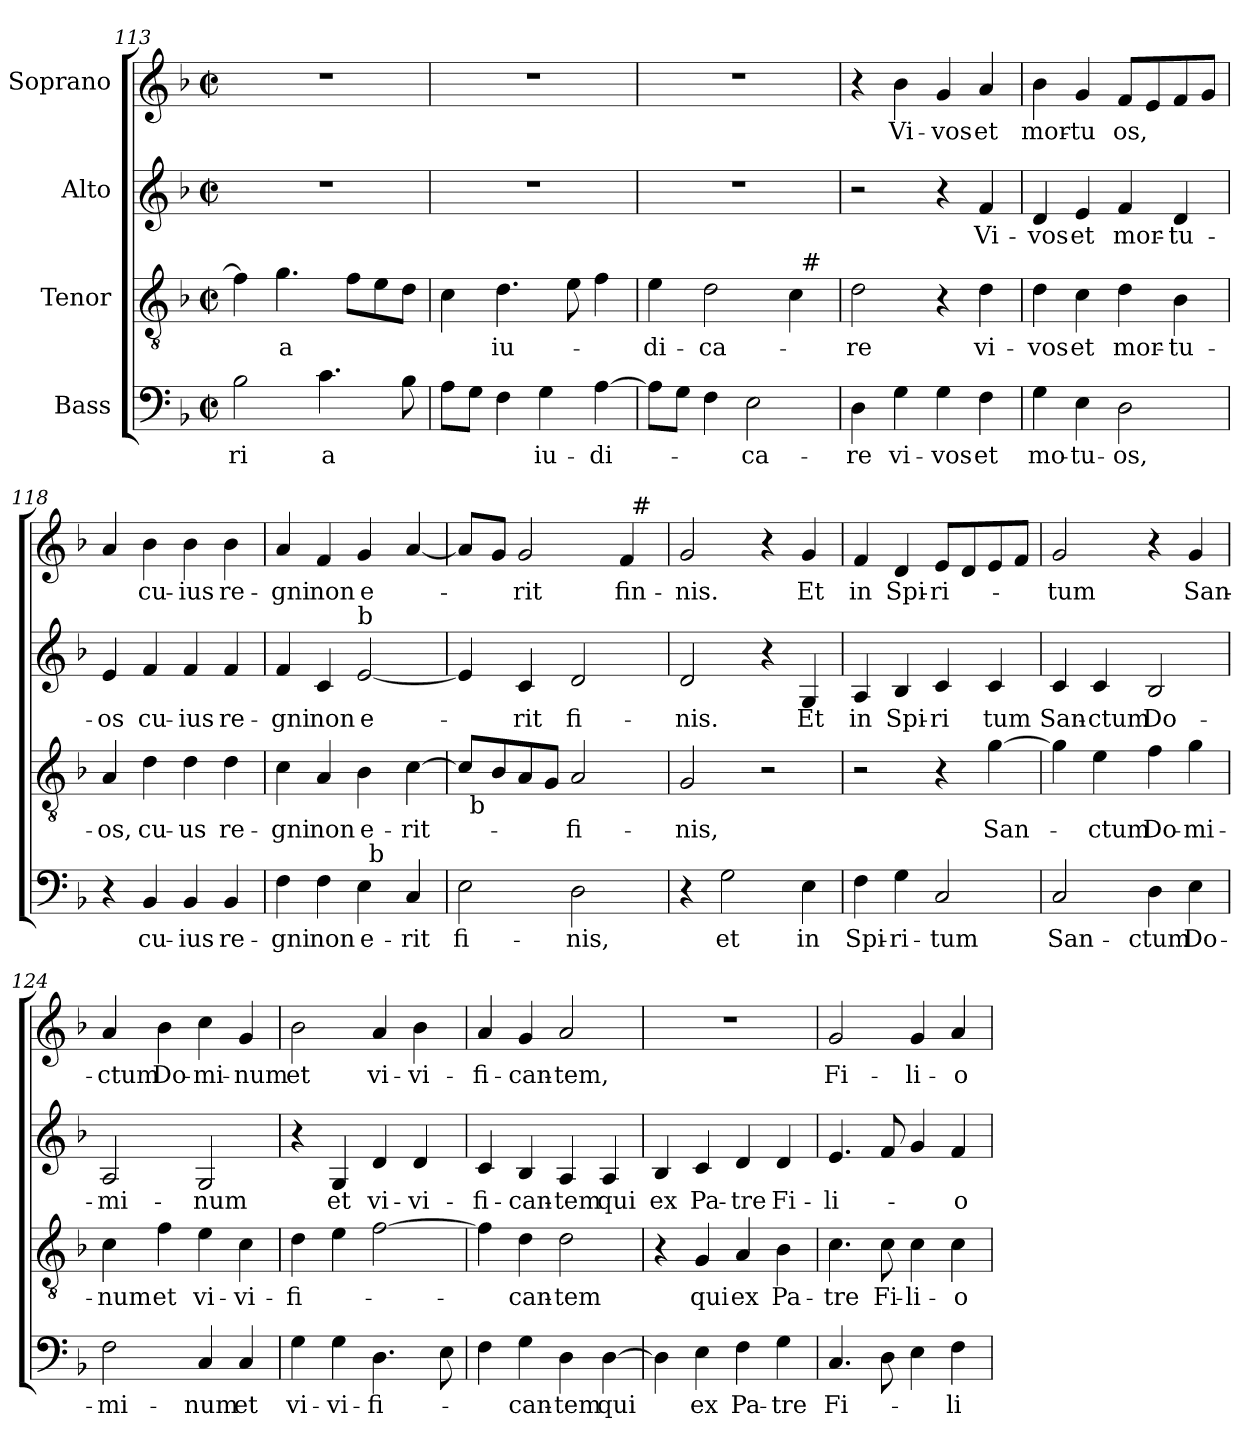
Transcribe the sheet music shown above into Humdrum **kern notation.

**kern	**text	**kern	**text	**kern	**text	**kern	**text
*part4	*part4	*part3	*part3	*part2	*part2	*part1	*part1
*staff4	*staff4	*staff3	*staff3	*staff2	*staff2	*staff1	*staff1
*I"Bass	*	*I"Tenor	*	*I"Alto	*	*I"Soprano	*
*clefF4	*	*clefGv2	*	*clefG2	*	*clefG2	*
*k[b-]	*	*k[b-]	*	*k[b-]	*	*k[b-]	*
*F:	*	*F:	*	*F:	*	*F:	*
*M2/2	*	*M2/2	*	*M2/2	*	*M2/2	*
*met(c|)	*	*met(c|)	*	*met(c|)	*	*met(c|)	*
=113	=113	=113	=113	=113	=113	=113	=113
2B-\	-ri	4f\]	.	1r	.	1r	.
.	.	4.g\	-a	.	.	.	.
4.c\	a	.	.	.	.	.	.
.	.	8f\L	.	.	.	.	.
.	.	8e\	.	.	.	.	.
8B-\	.	8d\J	.	.	.	.	.
!!LO:PB:g=z
=114	=114	=114	=114	=114	=114	=114	=114
8A\L	.	4c\	.	1r	.	1r	.
8G\J	.	.	.	.	.	.	.
4F\	.	4.d\	iu-	.	.	.	.
4G\	iu-	.	.	.	.	.	.
.	.	8e\	.	.	.	.	.
[4A\	-di-	4f\	.	.	.	.	.
=115	=115	=115	=115	=115	=115	=115	=115
*	*	*^	*	*	*	*	*
8A\L]	.	4e\	2ryy	-di-	1r	.	1r	.
8G\J	.	.	.	.	.	.	.	.
4F\	.	2d\	.	-ca-	.	.	.	.
2E\	-ca-	.	4ryy	.	.	.	.	.
.	.	4c\	32ryy	.	.	.	.	.
!	!	!	!LO:TX:a:t=#	!	!	!	!	!
.	.	.	8..ryy	.	.	.	.	.
*	*	*v	*v	*	*	*	*	*
=116	=116	=116	=116	=116	=116	=116	=116
4D\	-re	2d\	-re	2r	.	4r	.
4G\	vi-	.	.	.	.	4b-\	Vi-
4G\	-vos	4r	.	4r	.	4g/	-vos
4F\	et	4d\	vi-	4f/	Vi-	4a/	et
=117	=117	=117	=117	=117	=117	=117	=117
4G\	mo-	4d\	-vos	4d/	-vos	4b-\	mor-
4E\	-tu-	4c\	et	4e/	et	4g/	-tu
2D\	-os,	4d\	mor-	4f/	mor-	8f/L	os,
.	.	.	.	.	.	8e/	.
.	.	4B-\	-tu-	4d/	-tu-	8f/	.
.	.	.	.	.	.	8g/J	.
=118	=118	=118	=118	=118	=118	=118	=118
4r	.	4A/	-os,	4e/	-os	4a/	.
4BB-/	cu-	4d\	cu-	4f/	cu-	4b-\	cu-
4BB-/	-ius	4d\	-us	4f/	-ius	4b-\	-ius
4BB-/	re-	4d\	re-	4f/	re-	4b-\	re-
=119	=119	=119	=119	=119	=119	=119	=119
*^	*	*	*	*	*	*	*
4F\	2ryy	-gni	4c\	-gni	4f/	-gni	4a/	-gni
4F\	.	non	4A/	non	4c/	non	4f/	non
!	!	!	!	!	!LO:TX:a:t=b	!	!	!
4E\	32ryy	e-	4B-\	e-	[2e/	e-	4g/	e-
!	!LO:TX:a:t=b	!	!	!	!	!	!	!
.	4...ryy	.	.	.	.	.	.	.
4C/	.	-rit	[4c\	-rit-	.	.	[4a/	.
*v	*v	*	*	*	*	*	*	*
!!LO:LB:g=z
=120	=120	=120	=120	=120	=120	=120	=120
*	*	*^	*	*	*	*^	*
2E\	fi-	8c/L]	32ryy	.	4e/]	.	8a/L]	2ryy	.
!	!	!	!LO:TX:b:t=b	!	!	!	!	!	!
.	.	.	2ryy	.	.	.	.	.	.
.	.	8B-/	.	.	.	.	8g/J	.	.
.	.	8A/	.	.	4c/	-rit	2g/	.	-rit
.	.	8G/J	.	.	.	.	.	.	.
2D\	-nis,	2A/	.	-fi-	2d/	fi-	.	4ryy	.
.	.	.	4...ryy	.	.	.	.	.	.
.	.	.	.	.	.	.	4f/	32ryy	fin-
!	!	!	!	!	!	!	!	!LO:TX:a:t=#	!
.	.	.	.	.	.	.	.	8..ryy	.
*	*	*v	*v	*	*	*	*v	*v	*
=121	=121	=121	=121	=121	=121	=121	=121
4r	.	2G/	-nis,	2d/	-nis.	2g/	-nis.
2G\	et	.	.	.	.	.	.
.	.	2r	.	4r	.	4r	.
4E\	in	.	.	4G/	Et	4g/	Et
=122	=122	=122	=122	=122	=122	=122	=122
4F\	Spi-	2r	.	4A/	in	4f/	in
4G\	-ri-	.	.	4B-/	Spi-	4d/	Spi-
2C/	-tum	4r	.	4c/	-ri	8e/L	-ri-
.	.	.	.	.	.	8d/	.
.	.	[4g\	San-	4c/	tum	8e/	.
.	.	.	.	.	.	8f/J	.
=123	=123	=123	=123	=123	=123	=123	=123
2C/	San-	4g\]	.	4c/	San-	2g/	-tum
.	.	4e\	-ctum	4c/	-ctum	.	.
4D\	-ctum	4f\	Do-	2B-/	Do-	4r	.
4E\	Do-	4g\	-mi-	.	.	4g/	San-
=124	=124	=124	=124	=124	=124	=124	=124
2F\	-mi-	4c\	-num	2A/	-mi-	4a/	-ctum
.	.	4f\	et	.	.	4b-\	Do-
4C/	-num	4e\	vi-	2G/	-num	4cc\	-mi-
4C/	et	4c\	-vi-	.	.	4g/	-num
=125	=125	=125	=125	=125	=125	=125	=125
4G\	vi-	4d\	-fi-	4r	.	2b-\	et
4G\	-vi-	4e\	.	4G/	et	.	.
4.D\	-fi-	[2f\	.	4d/	vi-	4a/	vi-
.	.	.	.	4d/	-vi-	4b-\	-vi-
8E\	.	.	.	.	.	.	.
!!LO:LB:g=z
=126	=126	=126	=126	=126	=126	=126	=126
4F\	.	4f\]	.	4c/	-fi-	4a/	-fi-
4G\	-can-	4d\	-can-	4B-/	-can-	4g/	-can-
4D\	-tem	2d\	-tem	4A/	-tem	2a/	-tem,
[4D\	qui	.	.	4A/	qui	.	.
=127	=127	=127	=127	=127	=127	=127	=127
4D\]	.	4r	.	4B-/	ex	1r	.
4E\	ex	4G/	qui	4c/	Pa-	.	.
4F\	Pa-	4A/	ex	4d/	-tre	.	.
4G\	-tre	4B-\	Pa-	4d/	Fi-	.	.
=128	=128	=128	=128	=128	=128	=128	=128
4.C/	Fi-	4.c\	-tre	4.e/	-li-	2g/	Fi-
8D\	.	8c\	Fi-	8f/	.	.	.
4E\	.	4c\	-li-	4g/	.	4g/	-li-
4F\	-li-	4c\	-o-	4f/	-o-	4a/	-o-
=	=	=	=	=	=	=	=
*-	*-	*-	*-	*-	*-	*-	*-
